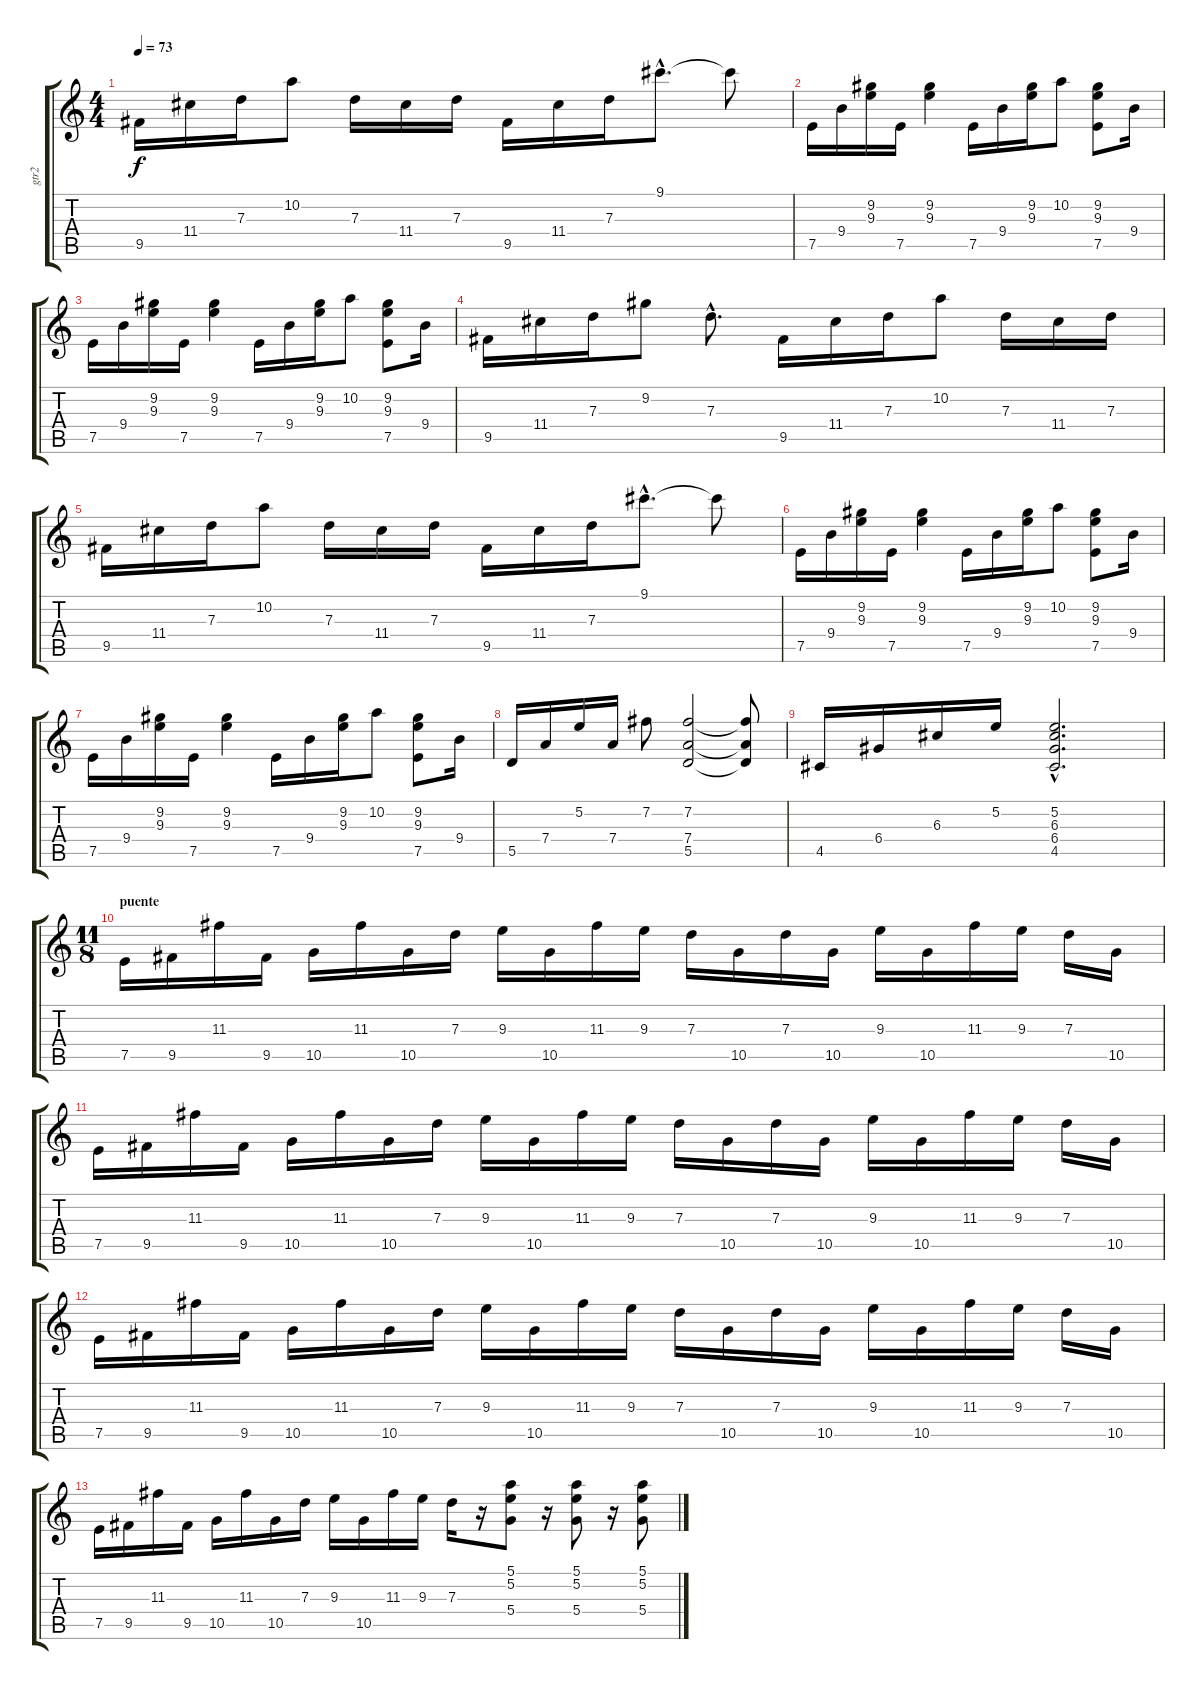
\track ("gtr2" "gtr2") {instrument distortionguitar}
\staff {score tabs}
\tuning (E4 B3 G3 D3 A2 E2) {hide}
\ts (4 4)
\tempo 73
\clef g2
\ks c
9.5.16{dy f} 11.4.16 7.3.16 10.2.8 7.3.16 11.4.16 7.3.16 9.5.16 11.4.16 7.3.16 9.1{hac}.8{d} 9.1{t}.8 |
7.5.16 9.4.16 (9.2 9.3).16 7.5.16 (9.2 9.3).4 7.5.16 9.4.16 (9.2 9.3).16 10.2.8 (9.2 9.3 7.5).8 9.4.16 |
7.5.16 9.4.16 (9.2 9.3).16 7.5.16 (9.2 9.3).4 7.5.16 9.4.16 (9.2 9.3).16 10.2.8 (9.2 9.3 7.5).8 9.4.16 |
9.5.16 11.4.16 7.3.16 9.2.8 7.3{hac}.8{d} 9.5.16 11.4.16 7.3.16 10.2.8 7.3.16 11.4.16 7.3.16 |
9.5.16 11.4.16 7.3.16 10.2.8 7.3.16 11.4.16 7.3.16 9.5.16 11.4.16 7.3.16 9.1{hac}.8{d} 9.1{t}.8 |
7.5.16 9.4.16 (9.2 9.3).16 7.5.16 (9.2 9.3).4 7.5.16 9.4.16 (9.2 9.3).16 10.2.8 (9.2 9.3 7.5).8 9.4.16 |
7.5.16 9.4.16 (9.2 9.3).16 7.5.16 (9.2 9.3).4 7.5.16 9.4.16 (9.2 9.3).16 10.2.8 (9.2 9.3 7.5).8 9.4.16 |
5.5.16 7.4.16 5.2.16 7.4.16 7.2.8 (7.2 7.4 5.5).2 (7.2{t} 7.4{t} 5.5{t}).8 |
4.5.16 6.4.16 6.3.16 5.2.16 (5.2{hac} 6.3{hac} 6.4{hac} 4.5{hac}).2{d} |
\ts (11 8)
\section ("" "puente")
7.5.16{volume 16 instrument distortionguitar} 9.5.16 11.3.16 9.5.16 10.5.16 11.3.16 10.5.16 7.3.16 9.3.16 10.5.16 11.3.16 9.3.16 7.3.16 10.5.16 7.3.16 10.5.16 9.3.16 10.5.16 11.3.16 9.3.16 7.3.16 10.5.16 |
7.5.16 9.5.16 11.3.16 9.5.16 10.5.16 11.3.16 10.5.16 7.3.16 9.3.16 10.5.16 11.3.16 9.3.16 7.3.16 10.5.16 7.3.16 10.5.16 9.3.16 10.5.16 11.3.16 9.3.16 7.3.16 10.5.16 |
7.5.16 9.5.16 11.3.16 9.5.16 10.5.16 11.3.16 10.5.16 7.3.16 9.3.16 10.5.16 11.3.16 9.3.16 7.3.16 10.5.16 7.3.16 10.5.16 9.3.16 10.5.16 11.3.16 9.3.16 7.3.16 10.5.16 |
7.5.16 9.5.16 11.3.16 9.5.16 10.5.16 11.3.16 10.5.16 7.3.16 9.3.16 10.5.16 11.3.16 9.3.16 7.3.16 r.16 (5.1 5.2 5.4).8 r.16 (5.1 5.2 5.4).8 r.16 (5.1 5.2 5.4).8
